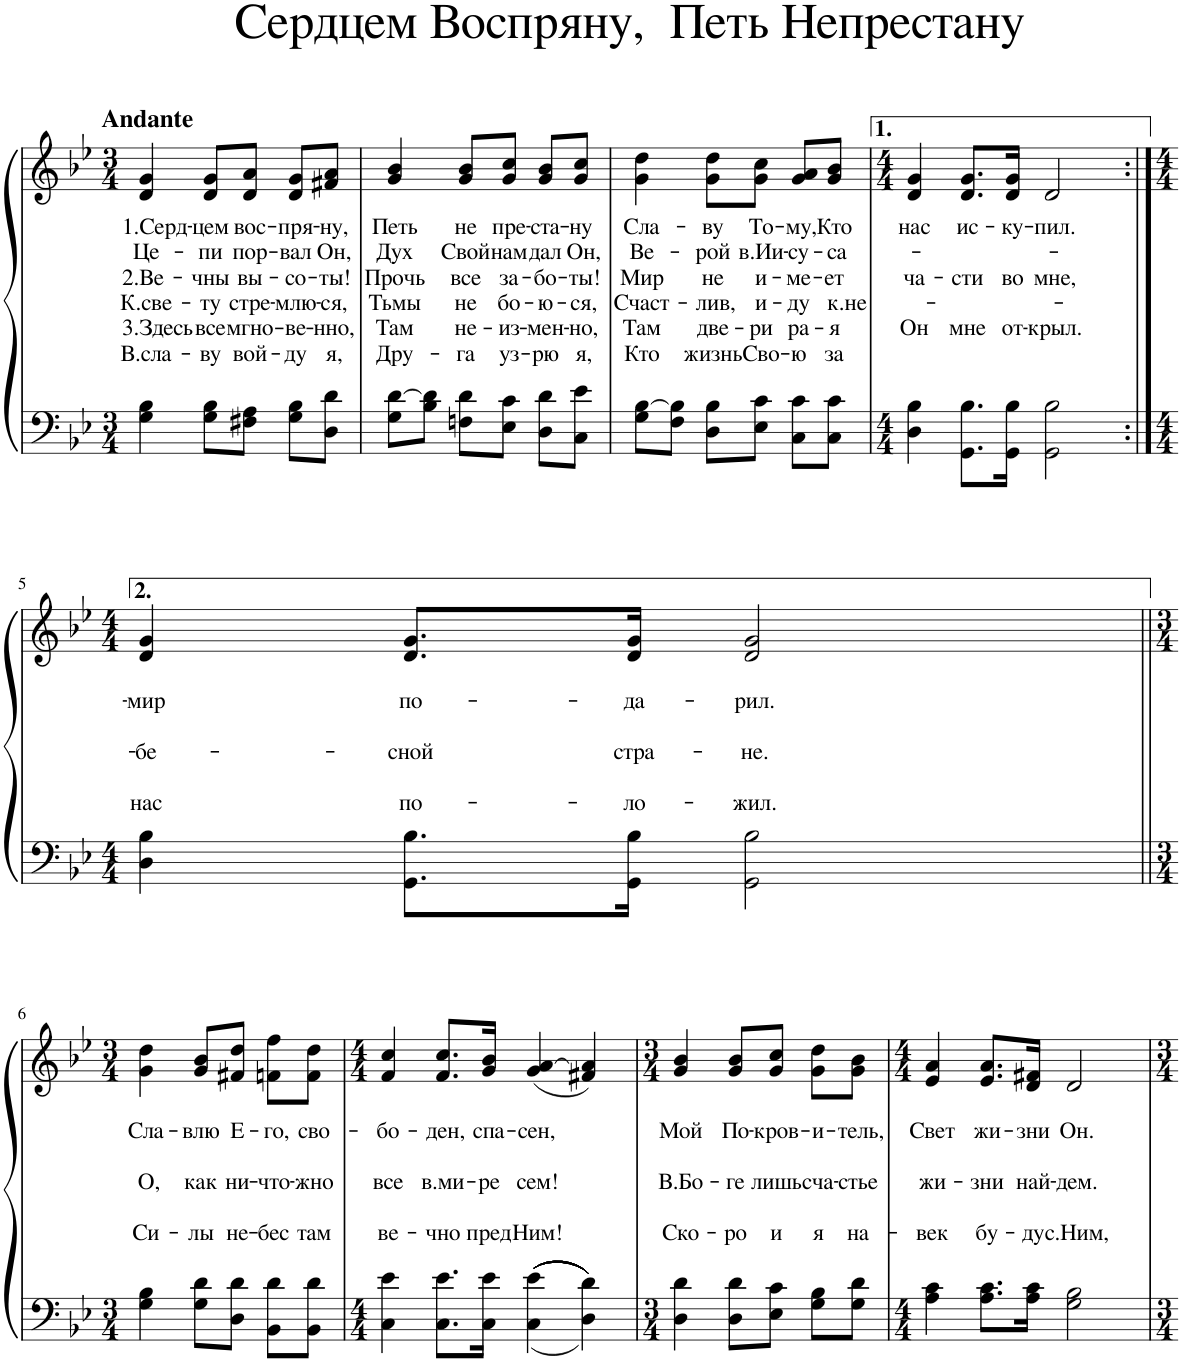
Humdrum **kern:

**kern	**kern	**text	**text	**text	**text	**text	**text
*part1	*part1	*part1	*part1	*part1	*part1	*part1	*part1
*staff2	*staff1	*staff1	*staff1	*staff1	*staff1	*staff1	*staff1
*I"Piano	*	*	*	*	*	*	*
*I'Pno.	*	*	*	*	*	*	*
*clefF4	*clefG2	*	*	*	*	*	*
*k[b-e-]	*k[b-e-]	*	*	*	*	*	*
*M3/4	*M3/4	*	*	*	*	*	*
=1	=1	=1	=1	=1	=1	=1	=1
!	!LO:TX:a:B:t=Andante	!	!	!	!	!	!
!	!	!LO:LY:b	!LO:LY:b	!LO:LY:b	!LO:LY:b	!LO:LY:b	!LO:LY:b
4G\ 4B-\	4d/ 4g/	1.Серд-	Це-	2.Ве-	К.све-	3.Здесь	В.сла-
!	!	!LO:LY:b	!LO:LY:b	!LO:LY:b	!LO:LY:b	!LO:LY:b	!LO:LY:b
8G\ 8B-\L	8d/ 8g/L	-цем	-пи	-чны	-ту	все	-ву
!	!	!LO:LY:b	!LO:LY:b	!LO:LY:b	!LO:LY:b	!LO:LY:b	!LO:LY:b
8F#X\ 8A\J	8d/ 8a/J	вос-	пор-	вы-	стре-	мгно-	вой-
!	!	!LO:LY:b	!LO:LY:b	!LO:LY:b	!LO:LY:b	!LO:LY:b	!LO:LY:b
8G\ 8B-\L	8d/ 8g/L	-пря-	-вал	-со-	-млю-	-ве-	-ду
!	!	!LO:LY:b	!LO:LY:b	!LO:LY:b	!LO:LY:b	!LO:LY:b	!LO:LY:b
8D\ 8d\J	8f#X/ 8a/J	-ну,	Он,	-ты!	-ся,	-нно,	я,
=2	=2	=2	=2	=2	=2	=2	=2
!	!	!LO:LY:b	!LO:LY:b	!LO:LY:b	!LO:LY:b	!LO:LY:b	!LO:LY:b
8G\ [8d\L	4g/ 4b-/	Петь	Дух	Прочь	Тьмы	Там	Дру-
8B-\ 8d\]J	.	.	.	.	.	.	.
!	!	!LO:LY:b	!LO:LY:b	!LO:LY:b	!LO:LY:b	!LO:LY:b	!LO:LY:b
8Fn\ 8d\L	8g/ 8b-/L	не	Свой	все	не	не-	-га
!	!	!LO:LY:b	!LO:LY:b	!LO:LY:b	!LO:LY:b	!LO:LY:b	!LO:LY:b
8E-\ 8c\J	8g/ 8cc/J	пре-	нам	за-	бо-	-из-	уз-
!	!	!LO:LY:b	!LO:LY:b	!LO:LY:b	!LO:LY:b	!LO:LY:b	!LO:LY:b
8D\ 8d\L	8g/ 8b-/L	-ста-	дал	-бо-	-ю-	-мен-	-рю
!	!	!LO:LY:b	!LO:LY:b	!LO:LY:b	!LO:LY:b	!LO:LY:b	!LO:LY:b
8C\ 8e-\J	8g/ 8cc/J	-ну	Он,	-ты!	-ся,	-но,	я,
=3	=3	=3	=3	=3	=3	=3	=3
!	!	!LO:LY:b	!LO:LY:b	!LO:LY:b	!LO:LY:b	!LO:LY:b	!LO:LY:b
8G\ [8B-\L	4g\ 4dd\	Сла-	Ве-	Мир	Счаст-	Там	Кто
8F\ 8B-\]J	.	.	.	.	.	.	.
!	!	!LO:LY:b	!LO:LY:b	!LO:LY:b	!LO:LY:b	!LO:LY:b	!LO:LY:b
8D\ 8B-\L	8g\ 8dd\L	-ву	-рой	не	-лив,	две-	жизнь
!	!	!LO:LY:b	!LO:LY:b	!LO:LY:b	!LO:LY:b	!LO:LY:b	!LO:LY:b
8E-\ 8c\J	8g\ 8cc\J	То-	в.Ии-	и-	и-	-ри	Сво-
!	!	!LO:LY:b	!LO:LY:b	!LO:LY:b	!LO:LY:b	!LO:LY:b	!LO:LY:b
8C\ 8c\L	8g/ 8a/L	-му,	-су-	-ме-	-ду	ра-	-ю
!	!	!LO:LY:b	!LO:LY:b	!LO:LY:b	!LO:LY:b	!LO:LY:b	!LO:LY:b
8C\ 8c\J	8g/ 8b-/J	Кто	-са-	-ет	к.не-	-я	за
=4	=4	=4	=4	=4	=4	=4	=4
*M4/4	*M4/4	*	*	*	*	*	*
!	!	!LO:LY:b	!	!LO:LY:b	!	!LO:LY:b	!
4D\ 4B-\	4d/ 4g/	нас	.	ча-	.	Он	.
!	!	!LO:LY:b	!	!LO:LY:b	!	!LO:LY:b	!
8.GG\ 8.B-\L	8.d/ 8.g/L	ис-	.	-сти	.	мне	.
!	!	!LO:LY:b	!	!LO:LY:b	!	!LO:LY:b	!
16GG\ 16B-\Jk	16d/ 16g/Jk	-ку-	.	во	.	от-	.
!	!	!LO:LY:b	!	!LO:LY:b	!	!LO:LY:b	!
2GG\ 2B-\	2d/	-пил.	.	мне,	.	-крыл.	.
!!LO:LB:g=z
=5:|!	=5:|!	=5:|!	=5:|!	=5:|!	=5:|!	=5:|!	=5:|!
*M4/4	*M4/4	*	*	*	*	*	*
!	!	!	!LO:LY:b	!	!LO:LY:b	!	!LO:LY:b
4D\ 4B-\	4d/ 4g/	.	-мир	.	-бе-	.	-нас
!	!	!	!LO:LY:b	!	!LO:LY:b	!	!LO:LY:b
8.GG\ 8.B-\L	8.d/ 8.g/L	.	по-	.	-сной	.	по-
!	!	!	!LO:LY:b	!	!LO:LY:b	!	!LO:LY:b
16GG\ 16B-\Jk	16d/ 16g/Jk	.	-да-	.	стра-	.	-ло-
!	!	!	!LO:LY:b	!	!LO:LY:b	!	!LO:LY:b
2GG\ 2B-\	2d/ 2g/	.	-рил.	.	-не.	.	-жил.
!!LO:LB:g=z
=6||	=6||	=6||	=6||	=6||	=6||	=6||	=6||
*M3/4	*M3/4	*	*	*	*	*	*
!	!	!	!LO:LY:b	!	!LO:LY:b	!	!LO:LY:b
4G\ 4B-\	4g\ 4dd\	.	Сла-	.	О,	.	Си-
!	!	!	!LO:LY:b	!	!LO:LY:b	!	!LO:LY:b
8G\ 8d\L	8g/ 8b-/L	.	-влю	.	как	.	-лы
!	!	!	!LO:LY:b	!	!LO:LY:b	!	!LO:LY:b
8D\ 8d\J	8f#X/ 8dd/J	.	Е-	.	ни-	.	не-
!	!	!	!LO:LY:b	!	!LO:LY:b	!	!LO:LY:b
8BB-\ 8d\L	8fn\ 8ff\L	.	-го,	.	-что-	.	-бес
!	!	!	!LO:LY:b	!	!LO:LY:b	!	!LO:LY:b
8BB-\ 8d\J	8f\ 8dd\J	.	сво-	.	-жно	.	там
=7	=7	=7	=7	=7	=7	=7	=7
*M4/4	*M4/4	*	*	*	*	*	*
!	!	!	!LO:LY:b	!	!LO:LY:b	!	!LO:LY:b
4C\ 4e-\	4f/ 4cc/	.	-бо-	.	все	.	ве-
!	!	!	!LO:LY:b	!	!LO:LY:b	!	!LO:LY:b
8.C\ 8.e-\L	8.f/ 8.cc/L	.	-ден,	.	-в.ми-	.	-чно
!	!	!	!LO:LY:b	!	!LO:LY:b	!	!LO:LY:b
16C\ 16e-\Jk	16g/ 16b-/Jk	.	спа-	.	-pe	.	пред
!	!	!	!LO:LY:b	!	!LO:LY:b	!	!LO:LY:b
4C\ 4e-\	(<4g/ [4a/	.	-сен,	.	сем!	.	Ним!
4D\ 4d\	4f#X/ 4a/])	.	.	.	.	.	.
=8	=8	=8	=8	=8	=8	=8	=8
*M3/4	*M3/4	*	*	*	*	*	*
!	!	!	!LO:LY:b	!	!LO:LY:b	!	!LO:LY:b
4D\ 4d\	4g/ 4b-/	.	Мой	.	В.Бо-	.	Ско-
!	!	!	!LO:LY:b	!	!LO:LY:b	!	!LO:LY:b
8D\ 8d\L	8g/ 8b-/L	.	По-	.	-ге	.	-ро
!	!	!	!LO:LY:b	!	!LO:LY:b	!	!LO:LY:b
8E-\ 8c\J	8g/ 8cc/J	.	-кров-	.	лишь	.	и
!	!	!	!LO:LY:b	!	!LO:LY:b	!	!LO:LY:b
8G\ 8B-\L	8g\ 8dd\L	.	-и-	.	сча-	.	я
!	!	!	!LO:LY:b	!	!LO:LY:b	!	!LO:LY:b
8G\ 8d\J	8g\ 8b-\J	.	-тель,	.	-стье	.	на-
=9	=9	=9	=9	=9	=9	=9	=9
*M4/4	*M4/4	*	*	*	*	*	*
!	!	!	!LO:LY:b	!	!LO:LY:b	!	!LO:LY:b
4A\ 4c\	4e-/ 4a/	.	Свет	.	жи-	.	-век
!	!	!	!LO:LY:b	!	!LO:LY:b	!	!LO:LY:b
8.A\ 8.c\L	8.e-/ 8.a/L	.	жи-	.	-зни	.	бу-
!	!	!	!LO:LY:b	!	!LO:LY:b	!	!LO:LY:b
16A\ 16c\Jk	16d/ 16f#X/Jk	.	-зни	.	най-	.	-ду
!	!	!	!LO:LY:b	!	!LO:LY:b	!	!LO:LY:b
2G\ 2B-\	2d/	.	Он.	.	-дем.	.	с.Ним,
=	=	=	=	=	=	=	=
*-	*-	*-	*-	*-	*-	*-	*-
